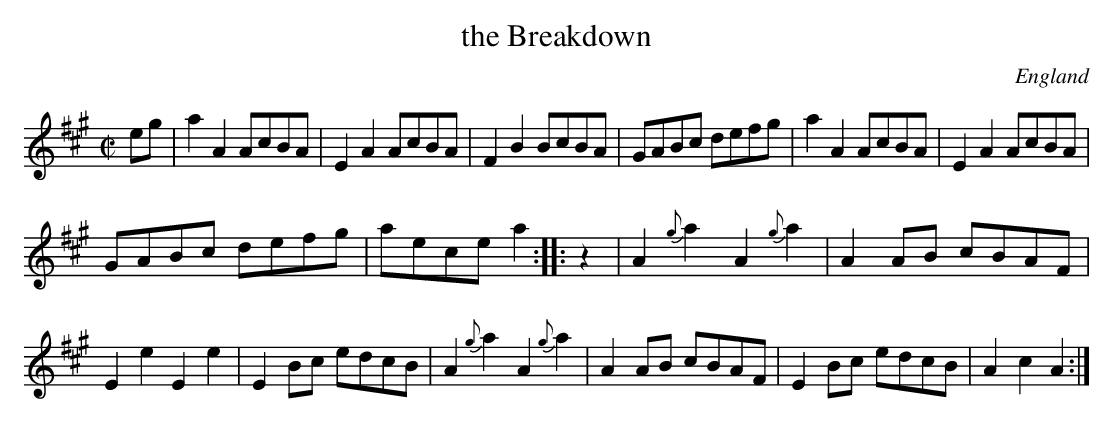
X:1
T:the Breakdown
M:C|
O:England
K:A
eg|\
a2A2 AcBA| E2A2 AcBA| \
F2B2 BcBA| GABc defg| \
a2A2 AcBA| E2A2 AcBA|
GABc defg| aece a2 ::\
z2|\
A2{g}a2 A2{g}a2| A2AB cBAF|
E2e2 E2e2| E2Bc edcB| \
A2{g}a2 A2{g}a2| A2AB cBAF| \
E2Bc edcB| A2c2 A2:|
